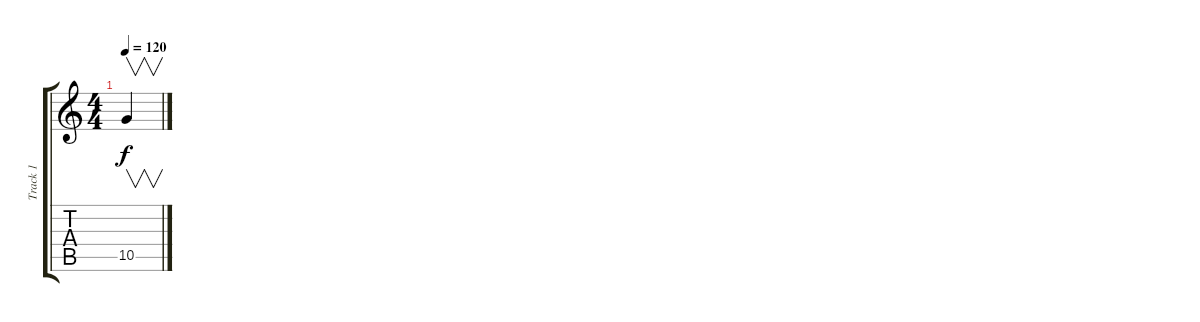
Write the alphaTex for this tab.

\track ("Track 1" "Track 1") {instrument overdrivenguitar}
\staff {score tabs}
\tuning (E4 B3 G3 D3 A2 E2) {hide}
\ts (4 4)
\tempo 120
\clef g2
\ks c
10.5.4{v dy f}
